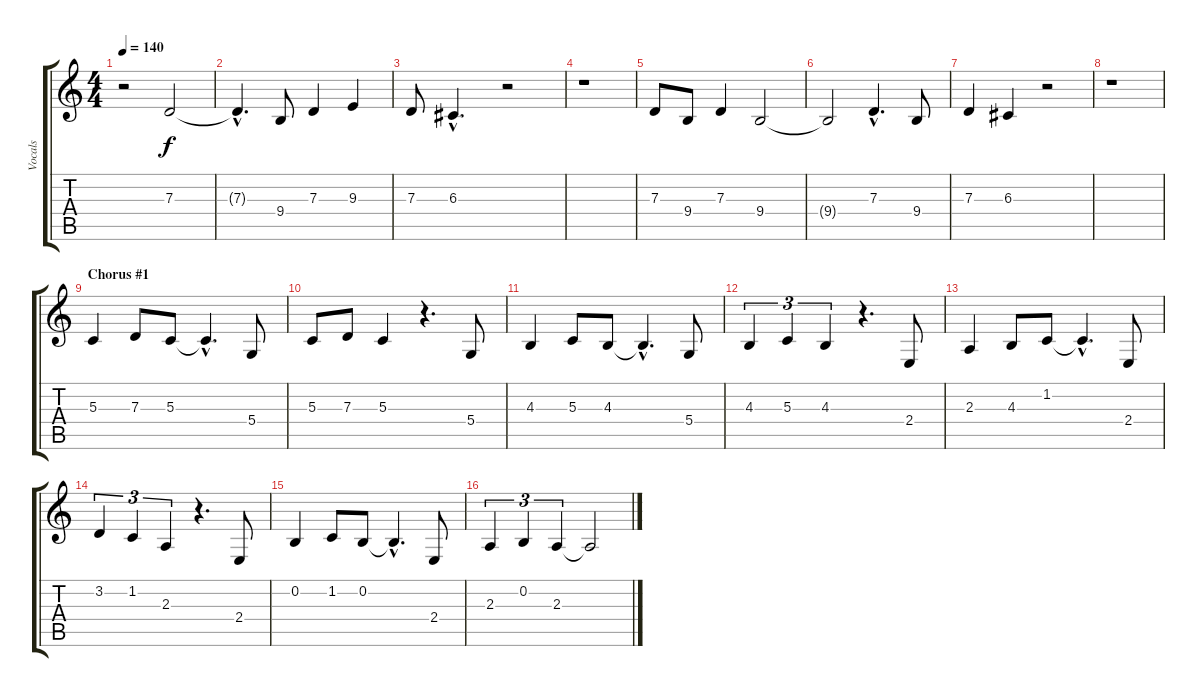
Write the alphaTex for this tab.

\track ("Vocals" "Vocals") {instrument pad1newage}
\staff {score tabs}
\tuning (E4 B3 G3 D3 A2 E2) {hide}
\ts (4 4)
\tempo 140
\clef g2
\ks c
r.2{dy f} 7.3.2 |
7.3{hac t}.4{d} 9.4.8 7.3.4 9.3.4 |
7.3.8 6.3{hac}.4{d} r.2 |
r.1 |
7.3.8 9.4.8 7.3.4 9.4.2 |
9.4{t}.2 7.3{hac}.4{d} 9.4.8 |
7.3.4 6.3.4 r.2 |
r.1 |
\section ("" "Chorus #1")
5.3.4 7.3.8 5.3.8 5.3{hac t}.4{d} 5.4.8 |
5.3.8 7.3.8 5.3.4 r.4{d} 5.4.8 |
4.3.4 5.3.8 4.3.8 4.3{hac t}.4{d} 5.4.8 |
4.3.4{tu (3 2)} 5.3.4{tu (3 2)} 4.3.4{tu (3 2)} r.4{d} 2.4.8 |
2.3.4 4.3.8 1.2.8 1.2{hac t}.4{d} 2.4.8 |
3.2.4{tu (3 2)} 1.2.4{tu (3 2)} 2.3.4{tu (3 2)} r.4{d} 2.4.8 |
0.2.4 1.2.8 0.2.8 0.2{hac t}.4{d} 2.4.8 |
2.3.4{tu (3 2)} 0.2.4{tu (3 2)} 2.3.4{tu (3 2)} 2.3{t}.2
